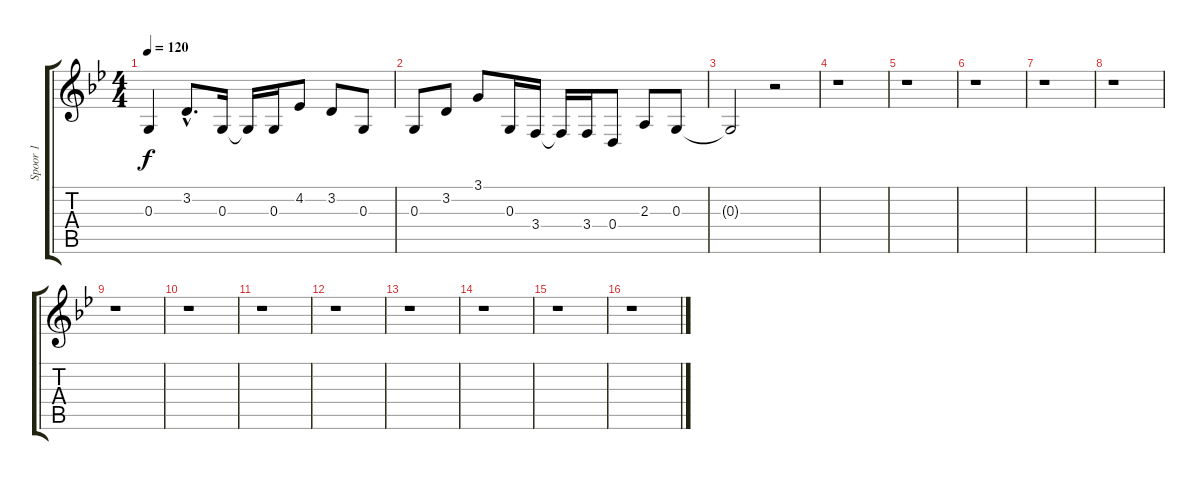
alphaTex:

\track ("Spoor 1" "Spoor 1") {instrument synthstrings1}
\staff {score tabs}
\tuning (E4 B3 G3 D3 A2 E2) {hide}
\ts (4 4)
\tempo 120
\clef g2
\ks bb
0.3.4{dy f} 3.2{hac}.8{d} 0.3.16 0.3{t}.16 0.3.16 4.2.8 3.2.8 0.3.8 |
0.3.8 3.2.8 3.1.8 0.3.16 3.4.16 3.4{t}.16 3.4.16 0.4.8 2.3.8 0.3.8 |
0.3{t}.2 r.2 |
r.1 |
r.1 |
r.1 |
r.1 |
r.1 |
r.1 |
r.1 |
r.1 |
r.1 |
r.1 |
r.1 |
r.1 |
r.1
